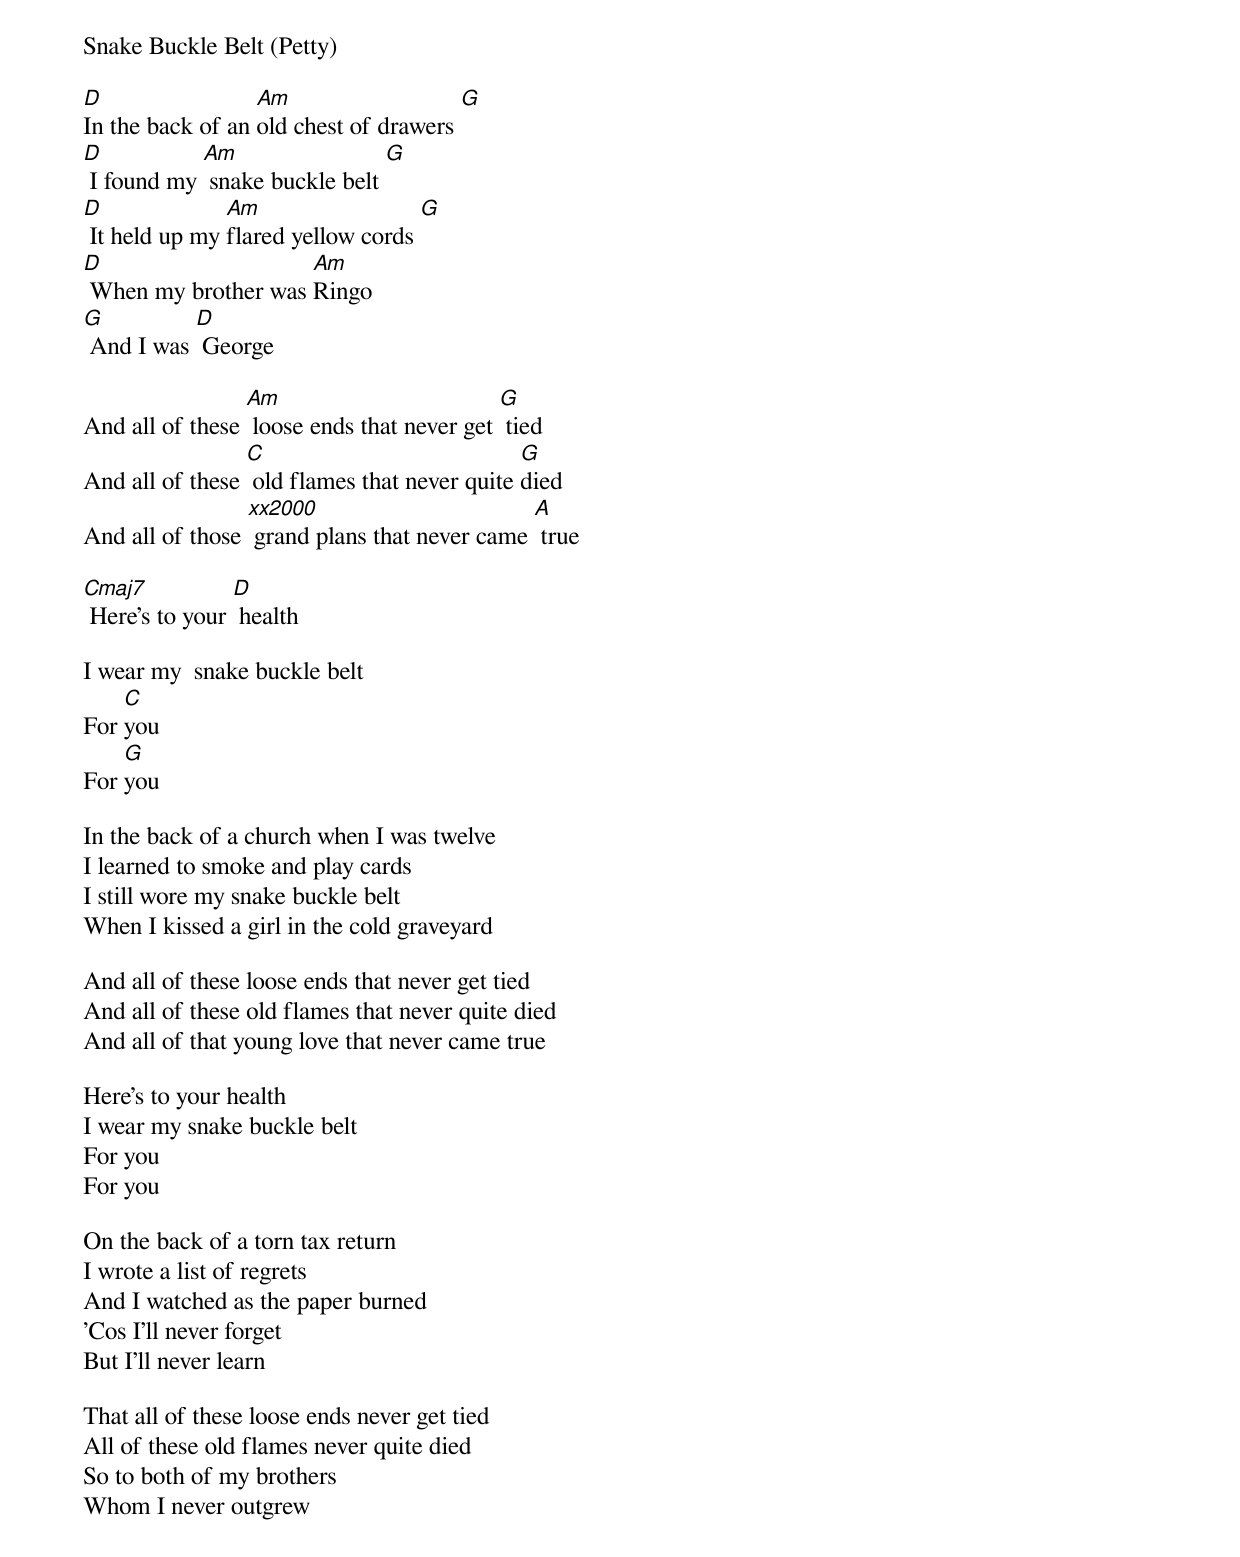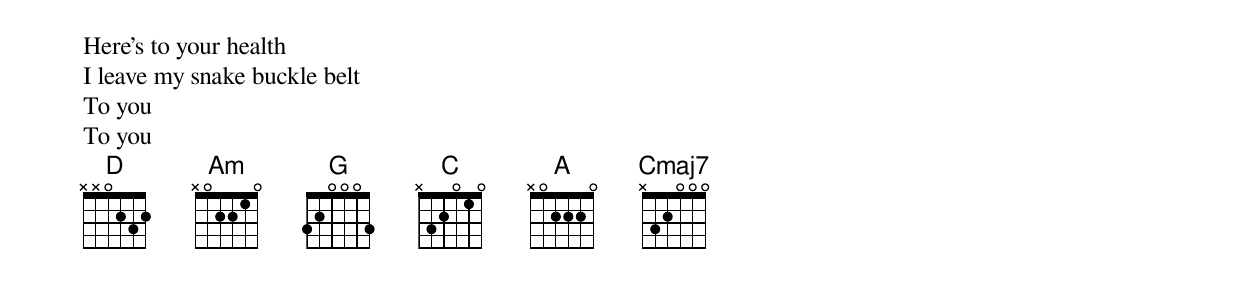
Snake Buckle Belt (Petty)

[D]In the back of an [Am]old chest of drawers [G]
[D] I found my [Am] snake buckle belt [G]
[D] It held up my [Am]flared yellow cords [G]
[D] When my brother was [Am]Ringo
[G] And I was [D] George

And all of these [Am] loose ends that never get [G] tied
And all of these [C] old flames that never quite [G]died
And all of those [xx2000] grand plans that never came [A] true

[Cmaj7] Here's to your [D] health
I wear my [ ] snake buckle [ ]belt
For [C]you
For [G]you

In the back of a church when I was twelve
I learned to smoke and play cards
I still wore my snake buckle belt
When I kissed a girl in the cold graveyard

And all of these loose ends that never get tied
And all of these old flames that never quite died
And all of that young love that never came true

Here's to your health
I wear my snake buckle belt
For you
For you

On the back of a torn tax return
I wrote a list of regrets
And I watched as the paper burned
'Cos I'll never forget
But I'll never learn

That all of these loose ends never get tied
All of these old flames never quite died
So to both of my brothers
Whom I never outgrew

Here's to your health
I leave my snake buckle belt
To you
To you
